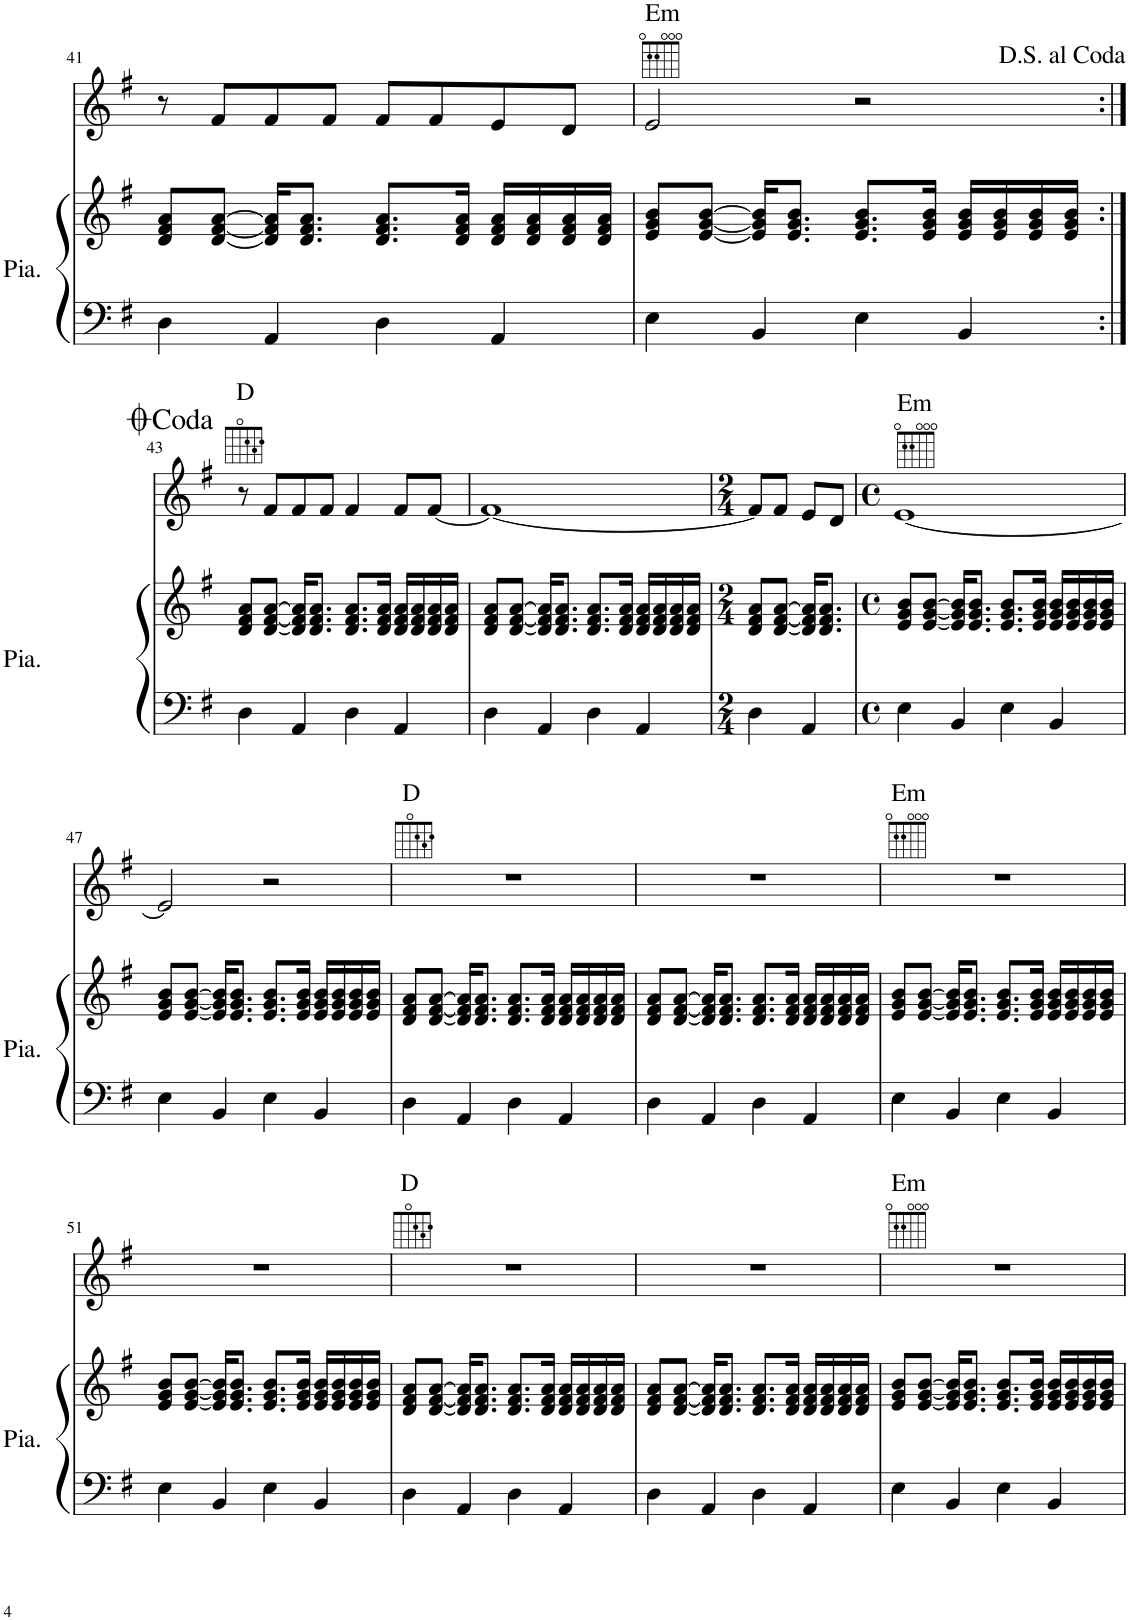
**kern	**kern	**kern
*part2	*part2	*part1
*staff3	*staff2	*staff1
*I"Piano	*	*I"Voix
*I'Pia.	*	*
!!LO:PB:g=z
*clefF4	*clefG2	*clefG2
*k[f#]	*k[f#]	*k[f#]
*M4/4	*M4/4	*M4/4
*met(c)	*met(c)	*met(c)
=41	=41	=41
4D\	8d/ 8f#/ 8a/L	8r
.	[8d/ [8f#/ [8a/J	8f#/L
4AA/	16d/] 16f#/] 16a/]KL	8f#/
.	8.d/ 8.f#/ 8.a/J	.
.	.	8f#/J
4D\	8.d/ 8.f#/ 8.a/L	8f#/L
.	.	8f#/
.	16d/ 16f#/ 16a/Jk	.
4AA/	16d/ 16f#/ 16a/LL	8e/
.	16d/ 16f#/ 16a/	.
.	16d/ 16f#/ 16a/	8d/J
.	16d/ 16f#/ 16a/JJ	.
=42	=42	=42
!	!	!LO:TX:a:t=Em
4E\	8e/ 8g/ 8b/L	2e/
.	[8e/ [8g/ [8b/J	.
4BB/	16e/] 16g/] 16b/]KL	.
.	8.e/ 8.g/ 8.b/J	.
4E\	8.e/ 8.g/ 8.b/L	2r
.	16e/ 16g/ 16b/Jk	.
4BB/	16e/ 16g/ 16b/LL	.
.	16e/ 16g/ 16b/	.
.	16e/ 16g/ 16b/	.
.	16e/ 16g/ 16b/JJ	.
!!LO:LB:g=z
=43:|!	=43:|!	=43:|!
!	!	!LO:TX:a:t=D
4D\	8d/ 8f#/ 8a/L	8r
.	[8d/ [8f#/ [8a/J	8f#/L
4AA/	16d/] 16f#/] 16a/]KL	8f#/
.	8.d/ 8.f#/ 8.a/J	.
.	.	8f#/J
4D\	8.d/ 8.f#/ 8.a/L	4f#/
.	16d/ 16f#/ 16a/Jk	.
4AA/	16d/ 16f#/ 16a/LL	8f#/L
.	16d/ 16f#/ 16a/	.
.	16d/ 16f#/ 16a/	[8f#/J
.	16d/ 16f#/ 16a/JJ	.
=44	=44	=44
4D\	8d/ 8f#/ 8a/L	1f#_
.	[8d/ [8f#/ [8a/J	.
4AA/	16d/] 16f#/] 16a/]KL	.
.	8.d/ 8.f#/ 8.a/J	.
4D\	8.d/ 8.f#/ 8.a/L	.
.	16d/ 16f#/ 16a/Jk	.
4AA/	16d/ 16f#/ 16a/LL	.
.	16d/ 16f#/ 16a/	.
.	16d/ 16f#/ 16a/	.
.	16d/ 16f#/ 16a/JJ	.
=45	=45	=45
*M2/4	*M2/4	*M2/4
4D\	8d/ 8f#/ 8a/L	8f#/L]
.	[8d/ [8f#/ [8a/J	8f#/J
4AA/	16d/] 16f#/] 16a/]KL	8e/L
.	8.d/ 8.f#/ 8.a/J	.
.	.	8d/J
=46	=46	=46
*M4/4	*M4/4	*M4/4
*met(c)	*met(c)	*met(c)
!	!	!LO:TX:a:t=Em
4E\	8e/ 8g/ 8b/L	[1e
.	[8e/ [8g/ [8b/J	.
4BB/	16e/] 16g/] 16b/]KL	.
.	8.e/ 8.g/ 8.b/J	.
4E\	8.e/ 8.g/ 8.b/L	.
.	16e/ 16g/ 16b/Jk	.
4BB/	16e/ 16g/ 16b/LL	.
.	16e/ 16g/ 16b/	.
.	16e/ 16g/ 16b/	.
.	16e/ 16g/ 16b/JJ	.
!!LO:LB:g=z
=47	=47	=47
4E\	8e/ 8g/ 8b/L	2e/]
.	[8e/ [8g/ [8b/J	.
4BB/	16e/] 16g/] 16b/]KL	.
.	8.e/ 8.g/ 8.b/J	.
4E\	8.e/ 8.g/ 8.b/L	2r
.	16e/ 16g/ 16b/Jk	.
4BB/	16e/ 16g/ 16b/LL	.
.	16e/ 16g/ 16b/	.
.	16e/ 16g/ 16b/	.
.	16e/ 16g/ 16b/JJ	.
=48	=48	=48
!	!	!LO:TX:a:t=D
4D\	8d/ 8f#/ 8a/L	1r
.	[8d/ [8f#/ [8a/J	.
4AA/	16d/] 16f#/] 16a/]KL	.
.	8.d/ 8.f#/ 8.a/J	.
4D\	8.d/ 8.f#/ 8.a/L	.
.	16d/ 16f#/ 16a/Jk	.
4AA/	16d/ 16f#/ 16a/LL	.
.	16d/ 16f#/ 16a/	.
.	16d/ 16f#/ 16a/	.
.	16d/ 16f#/ 16a/JJ	.
=49	=49	=49
4D\	8d/ 8f#/ 8a/L	1r
.	[8d/ [8f#/ [8a/J	.
4AA/	16d/] 16f#/] 16a/]KL	.
.	8.d/ 8.f#/ 8.a/J	.
4D\	8.d/ 8.f#/ 8.a/L	.
.	16d/ 16f#/ 16a/Jk	.
4AA/	16d/ 16f#/ 16a/LL	.
.	16d/ 16f#/ 16a/	.
.	16d/ 16f#/ 16a/	.
.	16d/ 16f#/ 16a/JJ	.
=50	=50	=50
!	!	!LO:TX:a:t=Em
4E\	8e/ 8g/ 8b/L	1r
.	[8e/ [8g/ [8b/J	.
4BB/	16e/] 16g/] 16b/]KL	.
.	8.e/ 8.g/ 8.b/J	.
4E\	8.e/ 8.g/ 8.b/L	.
.	16e/ 16g/ 16b/Jk	.
4BB/	16e/ 16g/ 16b/LL	.
.	16e/ 16g/ 16b/	.
.	16e/ 16g/ 16b/	.
.	16e/ 16g/ 16b/JJ	.
!!LO:LB:g=z
=51	=51	=51
4E\	8e/ 8g/ 8b/L	1r
.	[8e/ [8g/ [8b/J	.
4BB/	16e/] 16g/] 16b/]KL	.
.	8.e/ 8.g/ 8.b/J	.
4E\	8.e/ 8.g/ 8.b/L	.
.	16e/ 16g/ 16b/Jk	.
4BB/	16e/ 16g/ 16b/LL	.
.	16e/ 16g/ 16b/	.
.	16e/ 16g/ 16b/	.
.	16e/ 16g/ 16b/JJ	.
=52	=52	=52
!	!	!LO:TX:a:t=D
4D\	8d/ 8f#/ 8a/L	1r
.	[8d/ [8f#/ [8a/J	.
4AA/	16d/] 16f#/] 16a/]KL	.
.	8.d/ 8.f#/ 8.a/J	.
4D\	8.d/ 8.f#/ 8.a/L	.
.	16d/ 16f#/ 16a/Jk	.
4AA/	16d/ 16f#/ 16a/LL	.
.	16d/ 16f#/ 16a/	.
.	16d/ 16f#/ 16a/	.
.	16d/ 16f#/ 16a/JJ	.
=53	=53	=53
4D\	8d/ 8f#/ 8a/L	1r
.	[8d/ [8f#/ [8a/J	.
4AA/	16d/] 16f#/] 16a/]KL	.
.	8.d/ 8.f#/ 8.a/J	.
4D\	8.d/ 8.f#/ 8.a/L	.
.	16d/ 16f#/ 16a/Jk	.
4AA/	16d/ 16f#/ 16a/LL	.
.	16d/ 16f#/ 16a/	.
.	16d/ 16f#/ 16a/	.
.	16d/ 16f#/ 16a/JJ	.
=54	=54	=54
!	!	!LO:TX:a:t=Em
4E\	8e/ 8g/ 8b/L	1r
.	[8e/ [8g/ [8b/J	.
4BB/	16e/] 16g/] 16b/]KL	.
.	8.e/ 8.g/ 8.b/J	.
4E\	8.e/ 8.g/ 8.b/L	.
.	16e/ 16g/ 16b/Jk	.
4BB/	16e/ 16g/ 16b/LL	.
.	16e/ 16g/ 16b/	.
.	16e/ 16g/ 16b/	.
.	16e/ 16g/ 16b/JJ	.
=	=	=
*-	*-	*-
